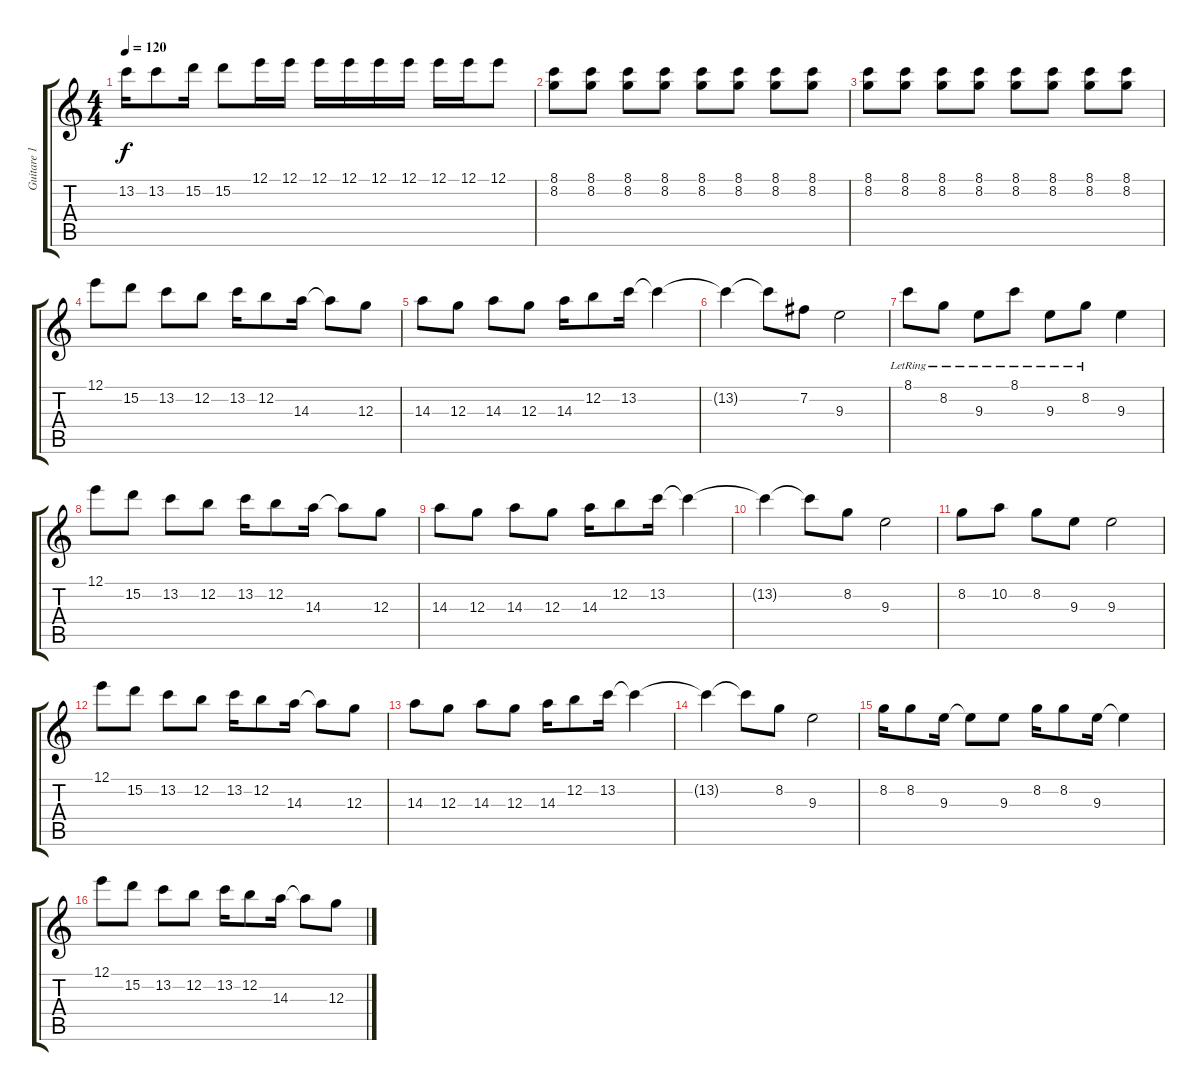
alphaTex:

\track ("Guitare 1" "Guitare 1") {instrument distortionguitar}
\staff {score tabs}
\tuning (E4 B3 G3 D3 A2 E2) {hide}
\ts (4 4)
\tempo 120
\clef g2
\ks c
13.2.16{dy f} 13.2.8 15.2.16 15.2.8 12.1.16 12.1.16 12.1.16 12.1.16 12.1.16 12.1.16 12.1.16 12.1.16 12.1.8 |
(8.1 8.2).8 (8.1 8.2).8 (8.1 8.2).8 (8.1 8.2).8 (8.1 8.2).8 (8.1 8.2).8 (8.1 8.2).8 (8.1 8.2).8 |
(8.1 8.2).8 (8.1 8.2).8 (8.1 8.2).8 (8.1 8.2).8 (8.1 8.2).8 (8.1 8.2).8 (8.1 8.2).8 (8.1 8.2).8 |
12.1.8 15.2.8 13.2.8 12.2.8 13.2.16 12.2.8 14.3.16 14.3{t}.8 12.3.8 |
14.3.8 12.3.8 14.3.8 12.3.8 14.3.16 12.2.8 13.2.16 13.2{t}.4 |
13.2{t}.4 13.2{t}.8 7.2.8 9.3.2 |
8.1{lr}.8 8.2{lr}.8 9.3{lr}.8 8.1{lr}.8 9.3{lr}.8 8.2{lr}.8 9.3.4 |
12.1.8 15.2.8 13.2.8 12.2.8 13.2.16 12.2.8 14.3.16 14.3{t}.8 12.3.8 |
14.3.8 12.3.8 14.3.8 12.3.8 14.3.16 12.2.8 13.2.16 13.2{t}.4 |
13.2{t}.4 13.2{t}.8 8.2.8 9.3.2 |
8.2.8 10.2.8 8.2.8 9.3.8 9.3.2 |
12.1.8 15.2.8 13.2.8 12.2.8 13.2.16 12.2.8 14.3.16 14.3{t}.8 12.3.8 |
14.3.8 12.3.8 14.3.8 12.3.8 14.3.16 12.2.8 13.2.16 13.2{t}.4 |
13.2{t}.4 13.2{t}.8 8.2.8 9.3.2 |
8.2.16 8.2.8 9.3.16 9.3{t}.8 9.3.8 8.2.16 8.2.8 9.3.16 9.3{t}.4 |
12.1.8 15.2.8 13.2.8 12.2.8 13.2.16 12.2.8 14.3.16 14.3{t}.8 12.3.8
